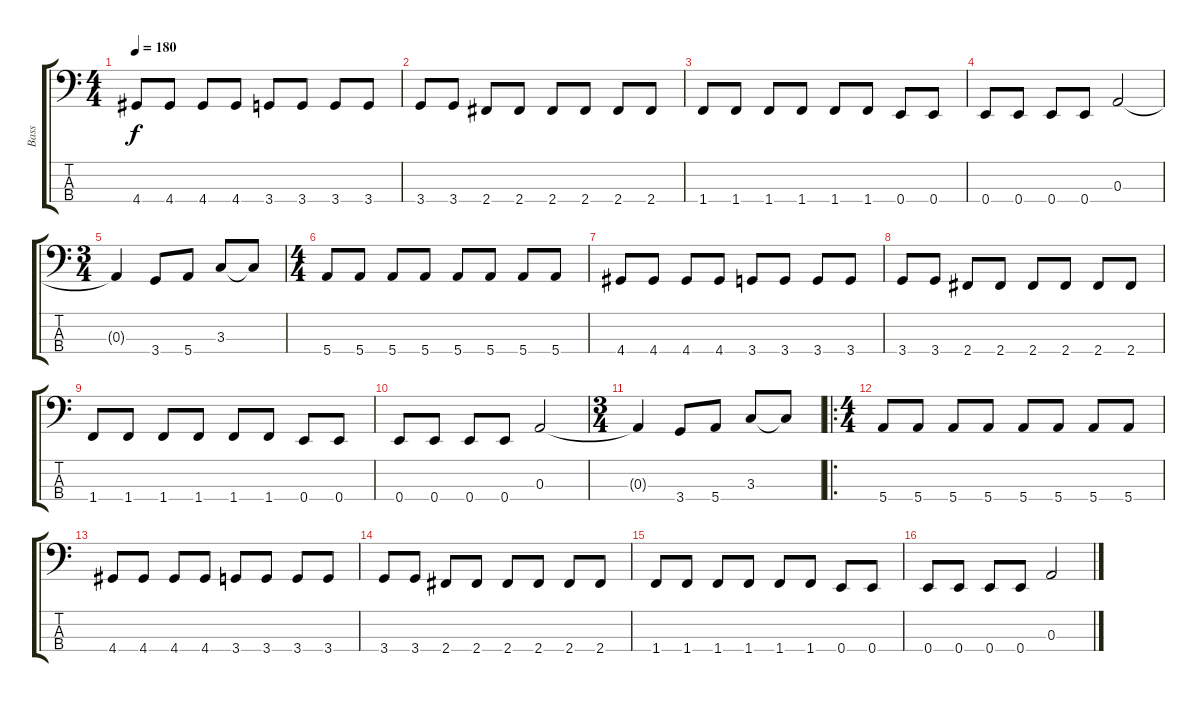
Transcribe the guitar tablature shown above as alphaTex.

\track ("Bass" "Bass") {instrument electricbasspick}
\staff {score tabs}
\tuning (G2 D2 A1 E1) {hide}
\ts (4 4)
\tempo 180
\clef f4
\ks c
4.4.8{dy f} 4.4.8 4.4.8 4.4.8 3.4.8 3.4.8 3.4.8 3.4.8 |
3.4.8 3.4.8 2.4.8 2.4.8 2.4.8 2.4.8 2.4.8 2.4.8 |
1.4.8 1.4.8 1.4.8 1.4.8 1.4.8 1.4.8 0.4.8 0.4.8 |
0.4.8 0.4.8 0.4.8 0.4.8 0.3.2 |
\ts (3 4)
0.3{t}.4 3.4.8 5.4.8 3.3.8 3.3{t}.8 |
\ts (4 4)
5.4.8 5.4.8 5.4.8 5.4.8 5.4.8 5.4.8 5.4.8 5.4.8 |
4.4.8 4.4.8 4.4.8 4.4.8 3.4.8 3.4.8 3.4.8 3.4.8 |
3.4.8 3.4.8 2.4.8 2.4.8 2.4.8 2.4.8 2.4.8 2.4.8 |
1.4.8 1.4.8 1.4.8 1.4.8 1.4.8 1.4.8 0.4.8 0.4.8 |
0.4.8 0.4.8 0.4.8 0.4.8 0.3.2 |
\ts (3 4)
0.3{t}.4 3.4.8 5.4.8 3.3.8 3.3{t}.8 |
\ro
\ts (4 4)
5.4.8 5.4.8 5.4.8 5.4.8 5.4.8 5.4.8 5.4.8 5.4.8 |
4.4.8 4.4.8 4.4.8 4.4.8 3.4.8 3.4.8 3.4.8 3.4.8 |
3.4.8 3.4.8 2.4.8 2.4.8 2.4.8 2.4.8 2.4.8 2.4.8 |
1.4.8 1.4.8 1.4.8 1.4.8 1.4.8 1.4.8 0.4.8 0.4.8 |
0.4.8 0.4.8 0.4.8 0.4.8 0.3.2
